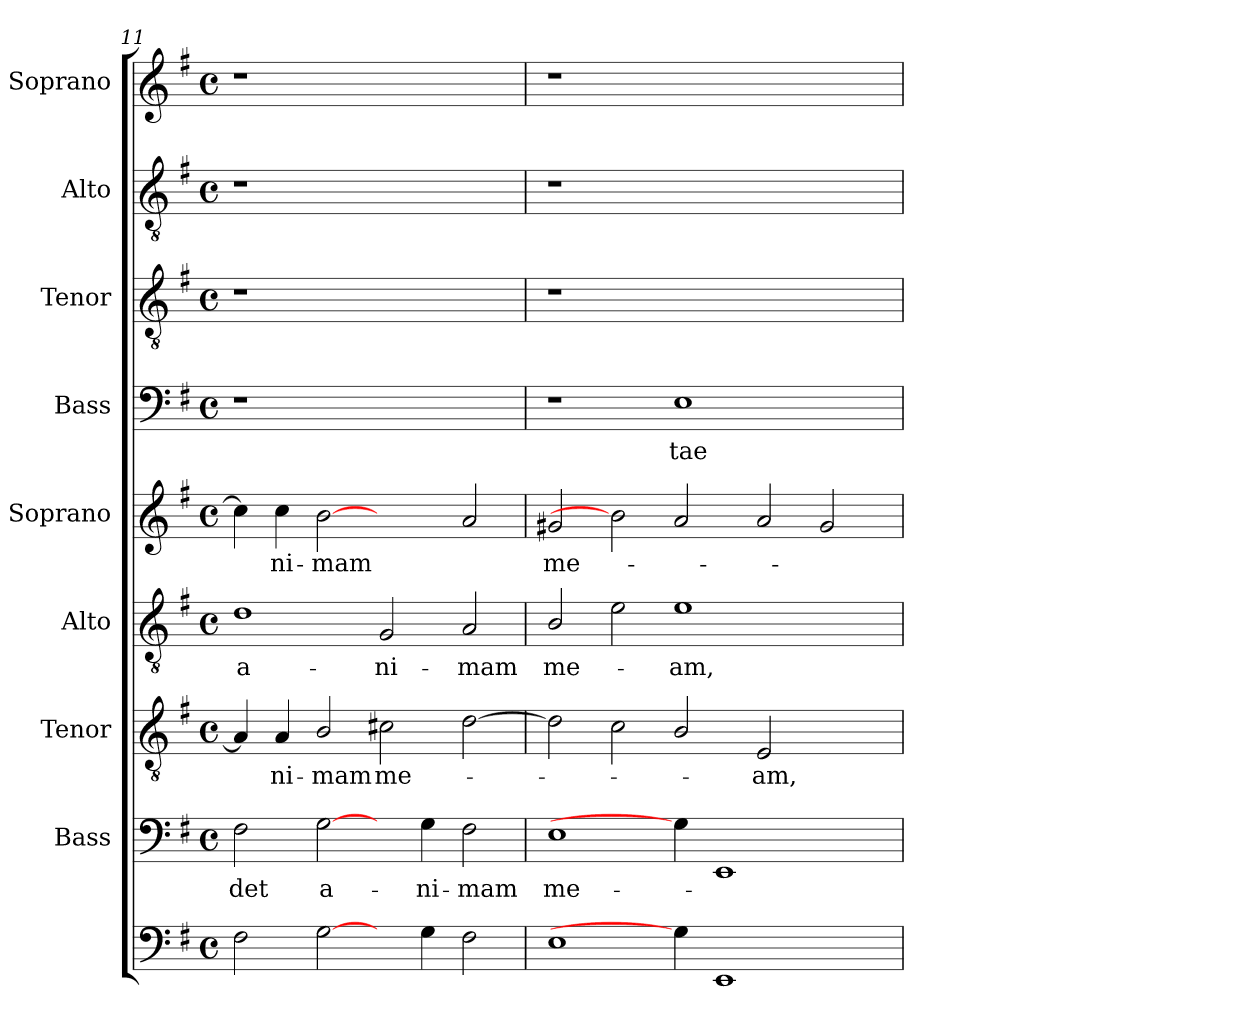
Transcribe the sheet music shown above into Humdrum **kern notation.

**kern	**kern	**text	**kern	**text	**kern	**text	**kern	**text	**kern	**text	**kern	**kern	**kern
*part9	*part8	*part8	*part7	*part7	*part6	*part6	*part5	*part5	*part4	*part4	*part3	*part2	*part1
*staff9	*staff8	*staff8	*staff7	*staff7	*staff6	*staff6	*staff5	*staff5	*staff4	*staff4	*staff3	*staff2	*staff1
*I""Violón y contrabajo"	*I"Bass	*	*I"Tenor	*	*I"Alto	*	*I"Soprano	*	*I"Bass	*	*I"Tenor	*I"Alto	*I"Soprano
*I'Cont.	*I'B.	*	*I'T.	*	*I'A.	*	*I'S.	*	*I'B.	*	*I'T.	*I'A.	*I'S.
*clefF4	*clefF4	*	*clefGv2	*	*clefGv2	*	*clefG2	*	*clefF4	*	*clefGv2	*clefGv2	*clefG2
*	*	*	*ITrd7c12	*	*ITrd7c12	*	*	*	*	*	*ITrd7c12	*ITrd7c12	*
*k[f#]	*k[f#]	*	*k[f#]	*	*k[f#]	*	*k[f#]	*	*k[f#]	*	*k[f#]	*k[f#]	*k[f#]
*G:	*G:	*	*G:	*	*G:	*	*G:	*	*G:	*	*G:	*G:	*G:
*M4/4	*M4/4	*	*M4/4	*	*M4/4	*	*M4/4	*	*M4/4	*	*M4/4	*M4/4	*M4/4
*met(c)	*met(c)	*	*met(c)	*	*met(c)	*	*met(c)	*	*met(c)	*	*met(c)	*met(c)	*met(c)
=11	=11	=11	=11	=11	=11	=11	=11	=11	=11	=11	=11	=11	=11
!	!	!LO:LY:b:color=#000000	!	!	!	!	!	!	!	!	!	!	!
!	!	!	!	!	!	!LO:LY:b:color=#000000	!	!	!LO:N:vis=1	!	!LO:N:vis=1	!LO:N:vis=1	!LO:N:vis=1
2F#i\	2F#i\	-det	4AAi/]	.	1Di	a-	4cci\]	.	1r	.	1r	1r	1r
!	!	!	!	!LO:LY:b:color=#000000	!	!	!	!	!	!	!	!	!
!	!	!	!	!	!	!	!	!LO:LY:b:color=#000000	!	!	!	!	!
.	.	.	4AAi/	-ni-	.	.	4cci\	-ni-	.	.	.	.	.
!	!	!LO:LY:b:color=#000000	!	!	!	!	!	!	!	!	!	!	!
!	!	!	!	!LO:LY:b:color=#000000	!	!	!	!	!	!	!	!	!
!	!	!	!	!	!	!	!	!LO:LY:b:color=#000000	!	!	!	!	!
[2Gi\	[2Gi\	a-	2BBi/	-mam	.	.	[2bi	-mam	.	.	.	.	.
!	!	!	!	!LO:LY:b:color=#000000	!	!	!	!	!	!	!	!	!
!	!	!	!	!	!	!LO:LY:b:color=#000000	!	!	!	!	!	!	!
4ryy	4ryy	.	2C#Xi\	me-	2GGi/	-ni-	2ryy	.	1ryy	.	1ryy	1ryy	1ryy
!	!	!LO:LY:b:color=#000000	!	!	!	!	!	!	!	!	!	!	!
4Gi\	4Gi\	-ni-	.	.	.	.	.	.	.	.	.	.	.
!	!	!LO:LY:b:color=#000000	!	!	!	!	!	!	!	!	!	!	!
!	!	!	!	!	!	!LO:LY:b:color=#000000	!	!	!	!	!	!	!
2F#i\	2F#i\	-mam	[2Di\	.	2AAi/	-mam	2ai/	.	.	.	.	.	.
!!LO:PB:g=z
=12	=12	=12	=12	=12	=12	=12	=12	=12	=12	=12	=12	=12	=12
!	!	!LO:LY:b:color=#000000	!	!	!	!	!	!	!	!	!	!	!
!	!	!	!	!	!	!LO:LY:b:color=#000000	!	!	!	!	!	!	!
!	!	!	!	!	!	!	!	!LO:LY:b:color=#000000	!	!	!LO:N:vis=1	!LO:N:vis=1	!LO:N:vis=1
1Ei	1Ei	me-	2Di\]	.	2BBi/	me-	2g#Xi/	me-	1r	.	1r	1r	1r
.	.	.	2Ci\	.	2Ei\	.	2bi]	.	.	.	.	.	.
!	!	!	!	!	!	!LO:LY:b:color=#000000	!	!	!	!	!	!	!
!	!	!	!	!	!	!	!	!	!	!LO:LY:b:color=#000000	!	!	!
4Gi\]	4Gi\]	.	2BBi/	.	1Ei	-am,	2ai/	.	1Ei	tae-	1.ryy	1.ryy	1.ryy
1EEi	1EEi	.	.	.	.	.	.	.	.	.	.	.	.
!	!	!	!	!LO:LY:b:color=#000000	!	!	!	!	!	!	!	!	!
.	.	.	2EEi/	-am,	.	.	2ai/	.	.	.	.	.	.
.	.	.	2ryy	.	2ryy	.	2g#i/	.	2ryy	.	.	.	.
4ryy	4ryy	.	.	.	.	.	.	.	.	.	.	.	.
=	=	=	=	=	=	=	=	=	=	=	=	=	=
*-	*-	*-	*-	*-	*-	*-	*-	*-	*-	*-	*-	*-	*-
